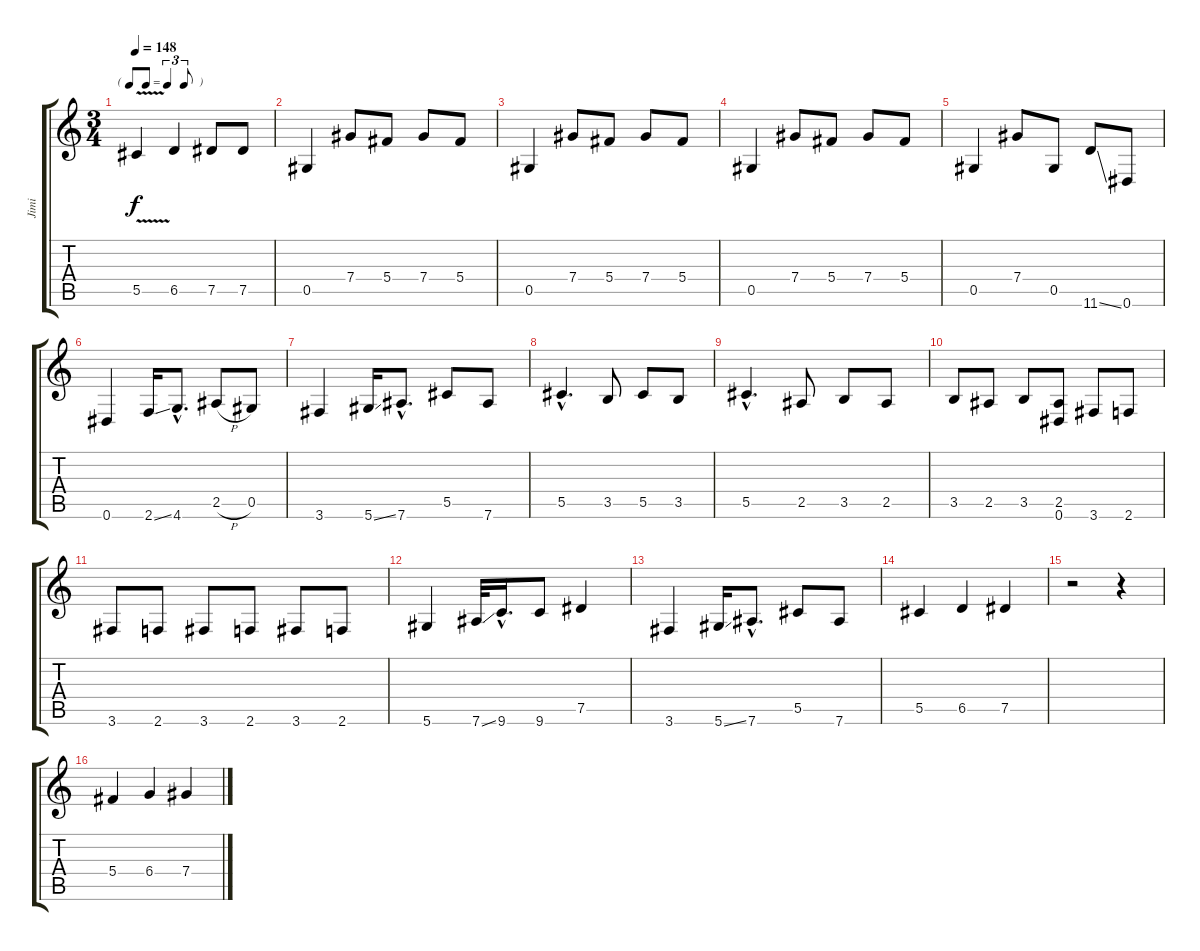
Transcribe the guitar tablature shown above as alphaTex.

\track ("Jimi" "Jimi") {instrument distortionguitar}
\staff {score tabs}
\tuning (Eb4 Bb3 Gb3 Db3 Ab2 Eb2) {hide}
\ts (3 4)
\tf triplet8th
\tempo 148
\clef g2
\ks c
5.5{v}.4{dy f} 6.5.4 7.5.8 7.5.8 |
0.5.4 7.4.8 5.4.8 7.4.8 5.4.8 |
0.5.4 7.4.8 5.4.8 7.4.8 5.4.8 |
0.5.4 7.4.8 5.4.8 7.4.8 5.4.8 |
0.5.4 7.4.8 0.5.8 11.6{ss}.8 0.6.8 |
0.6.4 2.6{ss}.16 4.6{hac}.8{d} 2.5{h}.8 0.5.8 |
3.6.4 5.6{ss}.16 7.6{hac}.8{d} 5.5.8 7.6.8 |
5.5{hac}.4{d} 3.5.8 5.5.8 3.5.8 |
5.5{hac}.4{d} 2.5.8 3.5.8 2.5.8 |
3.5.8 2.5.8 3.5.8 (2.5 0.6).8 3.6.8 2.6.8 |
3.6.8 2.6.8 3.6.8 2.6.8 3.6.8 2.6.8 |
5.6.4 7.6{ss}.32 9.6{hac}.16{d} 9.6.8 7.5.4 |
3.6.4 5.6{ss}.16 7.6{hac}.8{d} 5.5.8 7.6.8 |
5.5.4 6.5.4 7.5.4 |
r.2 r.4 |
5.4.4 6.4.4 7.4.4
